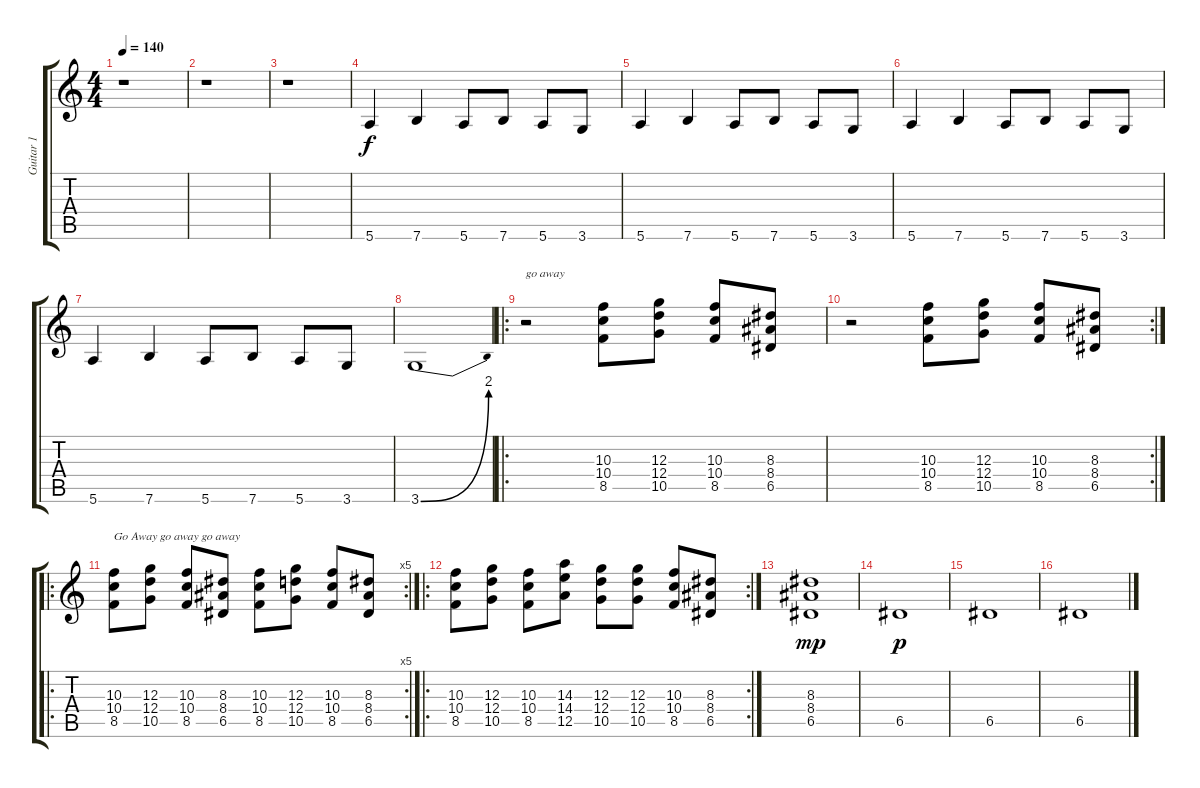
\track ("Guitar 1 " "Guitar 1 ") {instrument distortionguitar}
\staff {score tabs}
\tuning (E4 B3 G3 D3 A2 E2) {hide}
\ts (4 4)
\tempo 140
\clef g2
\ks c
r.1{dy f} |
r.1 |
r.1 |
5.6.4 7.6.4 5.6.8 7.6.8 5.6.8 3.6.8 |
5.6.4 7.6.4 5.6.8 7.6.8 5.6.8 3.6.8 |
5.6.4 7.6.4 5.6.8 7.6.8 5.6.8 3.6.8 |
5.6.4 7.6.4 5.6.8 7.6.8 5.6.8 3.6.8 |
3.6{be (bend 0 0 60 8)}.1 |
\ro
r.2{txt "go away"} (10.3 10.4 8.5).8 (12.3 12.4 10.5).8 (10.3 10.4 8.5).8 (8.3 8.4 6.5).8 |
\rc 2
r.2 (10.3 10.4 8.5).8 (12.3 12.4 10.5).8 (10.3 10.4 8.5).8 (8.3 8.4 6.5).8 |
\ro
\rc 5
(10.3 10.4 8.5).8{txt "Go Away go away go away"} (12.3 12.4 10.5).8 (10.3 10.4 8.5).8 (8.3 8.4 6.5).8 (10.3 10.4 8.5).8 (12.3 12.4 10.5).8 (10.3 10.4 8.5).8 (8.3 8.4 6.5).8 |
\ro
\rc 2
(10.3 10.4 8.5).8 (12.3 12.4 10.5).8 (10.3 10.4 8.5).8 (14.3 14.4 12.5).8 (12.3 12.4 10.5).8 (12.3 12.4 10.5).8 (10.3 10.4 8.5).8 (8.3 8.4 6.5).8 |
(8.3 8.4 6.5).1{dy mp} |
6.5.1{dy p} |
6.5.1 |
6.5.1
